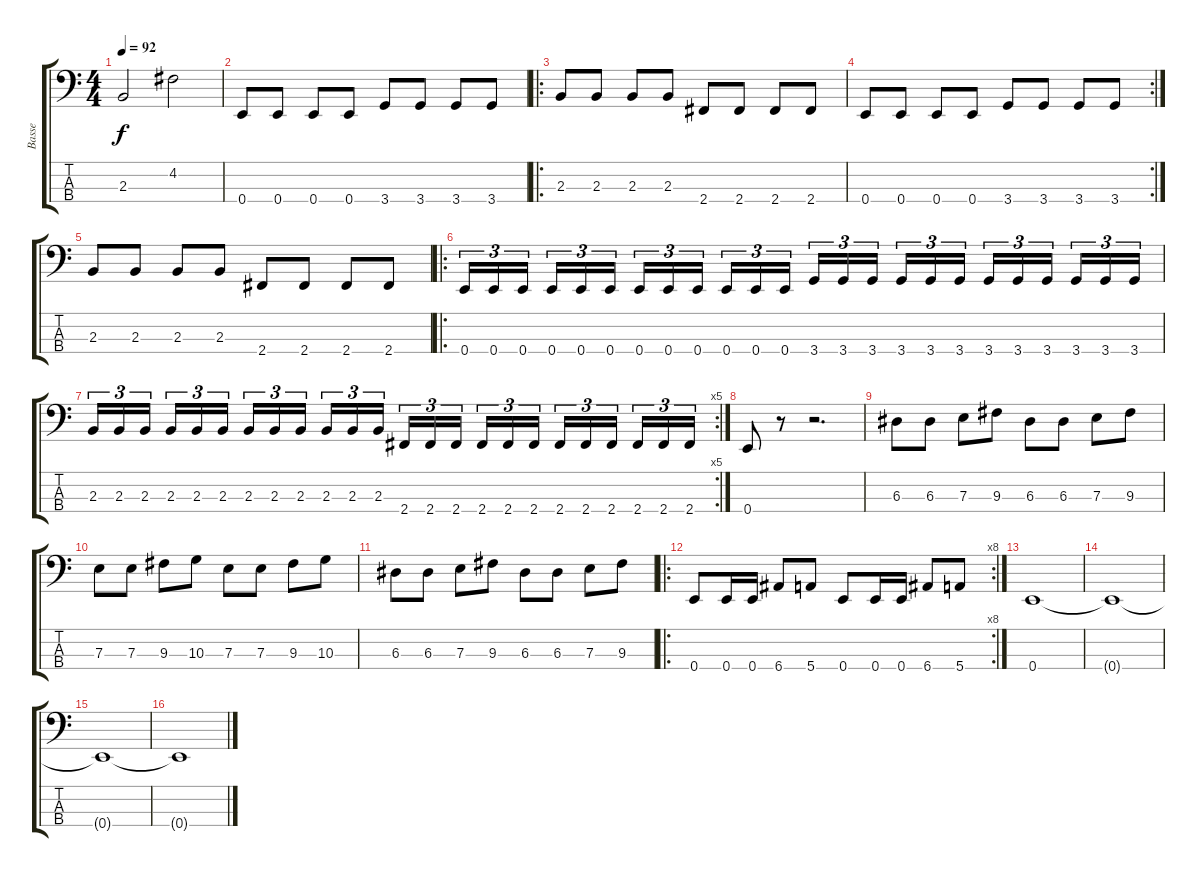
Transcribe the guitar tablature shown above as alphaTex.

\track ("Basse" "Basse") {instrument electricbassfinger}
\staff {score tabs}
\tuning (G2 D2 A1 E1) {hide}
\ts (4 4)
\tempo 92
\clef f4
\ks c
2.3.2{dy f} 4.2.2 |
0.4.8 0.4.8 0.4.8 0.4.8 3.4.8 3.4.8 3.4.8 3.4.8 |
\ro
2.3.8 2.3.8 2.3.8 2.3.8 2.4.8 2.4.8 2.4.8 2.4.8 |
\rc 2
0.4.8 0.4.8 0.4.8 0.4.8 3.4.8 3.4.8 3.4.8 3.4.8 |
2.3.8 2.3.8 2.3.8 2.3.8 2.4.8 2.4.8 2.4.8 2.4.8 |
\ro
0.4.16{tu (3 2)} 0.4.16{tu (3 2)} 0.4.16{tu (3 2) beam splitsecondary} 0.4.16{tu (3 2)} 0.4.16{tu (3 2)} 0.4.16{tu (3 2)} 0.4.16{tu (3 2)} 0.4.16{tu (3 2)} 0.4.16{tu (3 2) beam splitsecondary} 0.4.16{tu (3 2)} 0.4.16{tu (3 2)} 0.4.16{tu (3 2)} 3.4.16{tu (3 2)} 3.4.16{tu (3 2)} 3.4.16{tu (3 2) beam splitsecondary} 3.4.16{tu (3 2)} 3.4.16{tu (3 2)} 3.4.16{tu (3 2)} 3.4.16{tu (3 2)} 3.4.16{tu (3 2)} 3.4.16{tu (3 2) beam splitsecondary} 3.4.16{tu (3 2)} 3.4.16{tu (3 2)} 3.4.16{tu (3 2)} |
\rc 5
2.3.16{tu (3 2)} 2.3.16{tu (3 2)} 2.3.16{tu (3 2) beam splitsecondary} 2.3.16{tu (3 2)} 2.3.16{tu (3 2)} 2.3.16{tu (3 2)} 2.3.16{tu (3 2)} 2.3.16{tu (3 2)} 2.3.16{tu (3 2) beam splitsecondary} 2.3.16{tu (3 2)} 2.3.16{tu (3 2)} 2.3.16{tu (3 2)} 2.4.16{tu (3 2)} 2.4.16{tu (3 2)} 2.4.16{tu (3 2) beam splitsecondary} 2.4.16{tu (3 2)} 2.4.16{tu (3 2)} 2.4.16{tu (3 2)} 2.4.16{tu (3 2)} 2.4.16{tu (3 2)} 2.4.16{tu (3 2) beam splitsecondary} 2.4.16{tu (3 2)} 2.4.16{tu (3 2)} 2.4.16{tu (3 2)} |
0.4.8 r.8 r.2{d} |
6.3.8 6.3.8 7.3.8 9.3.8 6.3.8 6.3.8 7.3.8 9.3.8 |
7.3.8 7.3.8 9.3.8 10.3.8 7.3.8 7.3.8 9.3.8 10.3.8 |
6.3.8 6.3.8 7.3.8 9.3.8 6.3.8 6.3.8 7.3.8 9.3.8 |
\ro
\rc 8
0.4.8 0.4.16 0.4.16 6.4.8 5.4.8 0.4.8 0.4.16 0.4.16 6.4.8 5.4.8 |
0.4.1 |
0.4{t}.1 |
0.4{t}.1 |
0.4{t}.1
